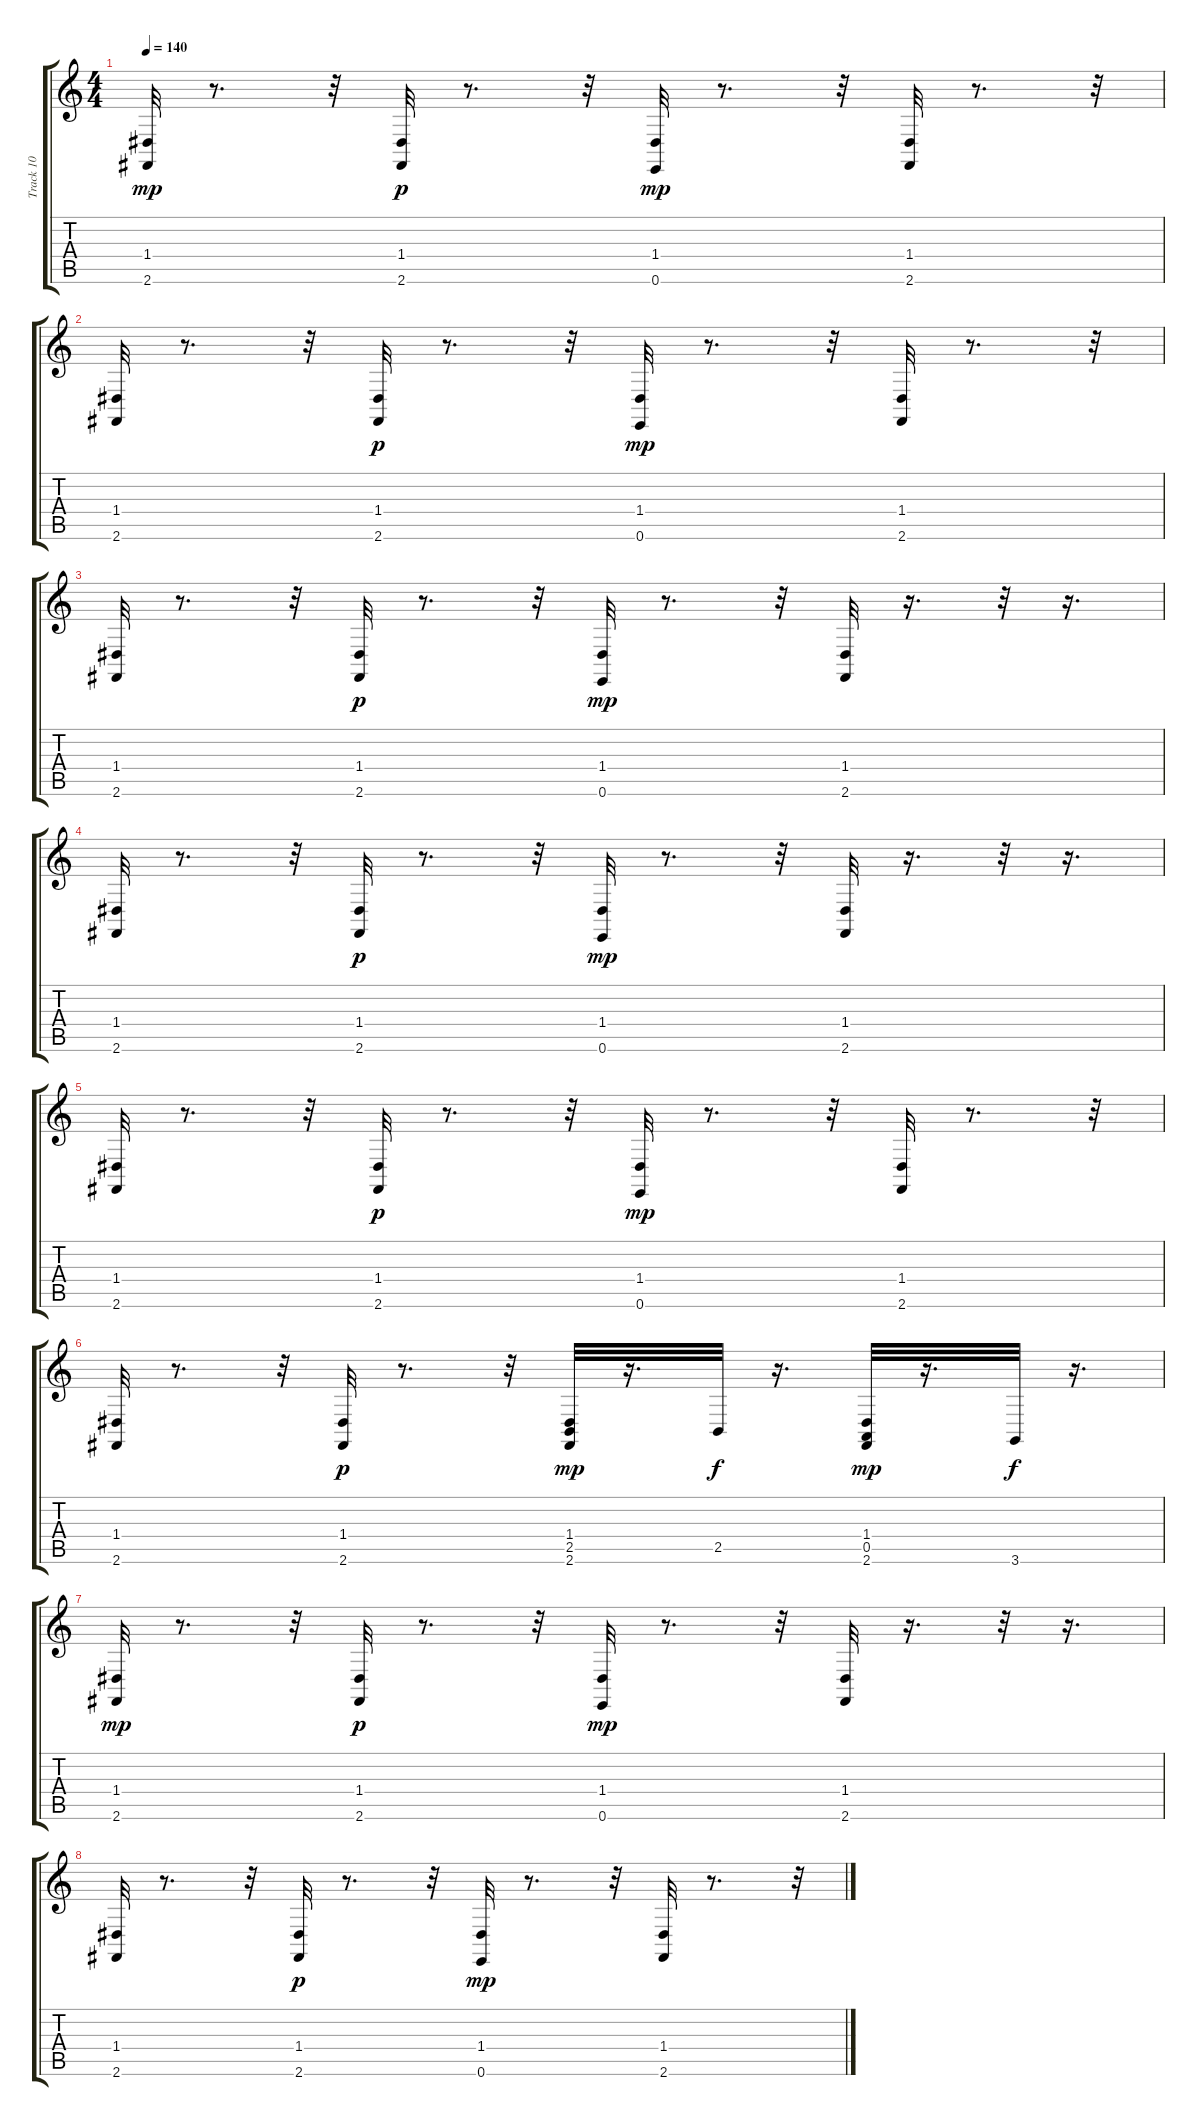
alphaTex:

\track ("Track 10" "Track 10") {instrument celesta}
\staff {score tabs}
\tuning (E4 B3 G3 D3 A2 E2) {hide}
\ts (4 4)
\tempo 140
\clef g2
\ks c
(1.4 2.6).32{dy mp} r.8{d} r.32 (1.4 2.6).32{dy p} r.8{d} r.32 (1.4 0.6).32{dy mp} r.8{d} r.32 (1.4 2.6).32 r.8{d} r.32 |
(1.4 2.6).32 r.8{d} r.32 (1.4 2.6).32{dy p} r.8{d} r.32 (1.4 0.6).32{dy mp} r.8{d} r.32 (1.4 2.6).32 r.8{d} r.32 |
(1.4 2.6).32 r.8{d} r.32 (1.4 2.6).32{dy p} r.8{d} r.32 (1.4 0.6).32{dy mp} r.8{d} r.32 (1.4 2.6).32 r.16{d} r.32 r.16{d} |
(1.4 2.6).32 r.8{d} r.32 (1.4 2.6).32{dy p} r.8{d} r.32 (1.4 0.6).32{dy mp} r.8{d} r.32 (1.4 2.6).32 r.16{d} r.32 r.16{d} |
(1.4 2.6).32 r.8{d} r.32 (1.4 2.6).32{dy p} r.8{d} r.32 (1.4 0.6).32{dy mp} r.8{d} r.32 (1.4 2.6).32 r.8{d} r.32 |
(1.4 2.6).32 r.8{d} r.32 (1.4 2.6).32{dy p} r.8{d} r.32 (1.4 2.5 2.6).32{dy mp} r.16{d} 2.5.32{dy f} r.16{d} (1.4 0.5 2.6).32{dy mp} r.16{d} 3.6.32{dy f} r.16{d} |
(1.4 2.6).32{dy mp} r.8{d} r.32 (1.4 2.6).32{dy p} r.8{d} r.32 (1.4 0.6).32{dy mp} r.8{d} r.32 (1.4 2.6).32 r.16{d} r.32 r.16{d} |
(1.4 2.6).32 r.8{d} r.32 (1.4 2.6).32{dy p} r.8{d} r.32 (1.4 0.6).32{dy mp} r.8{d} r.32 (1.4 2.6).32 r.8{d} r.32
